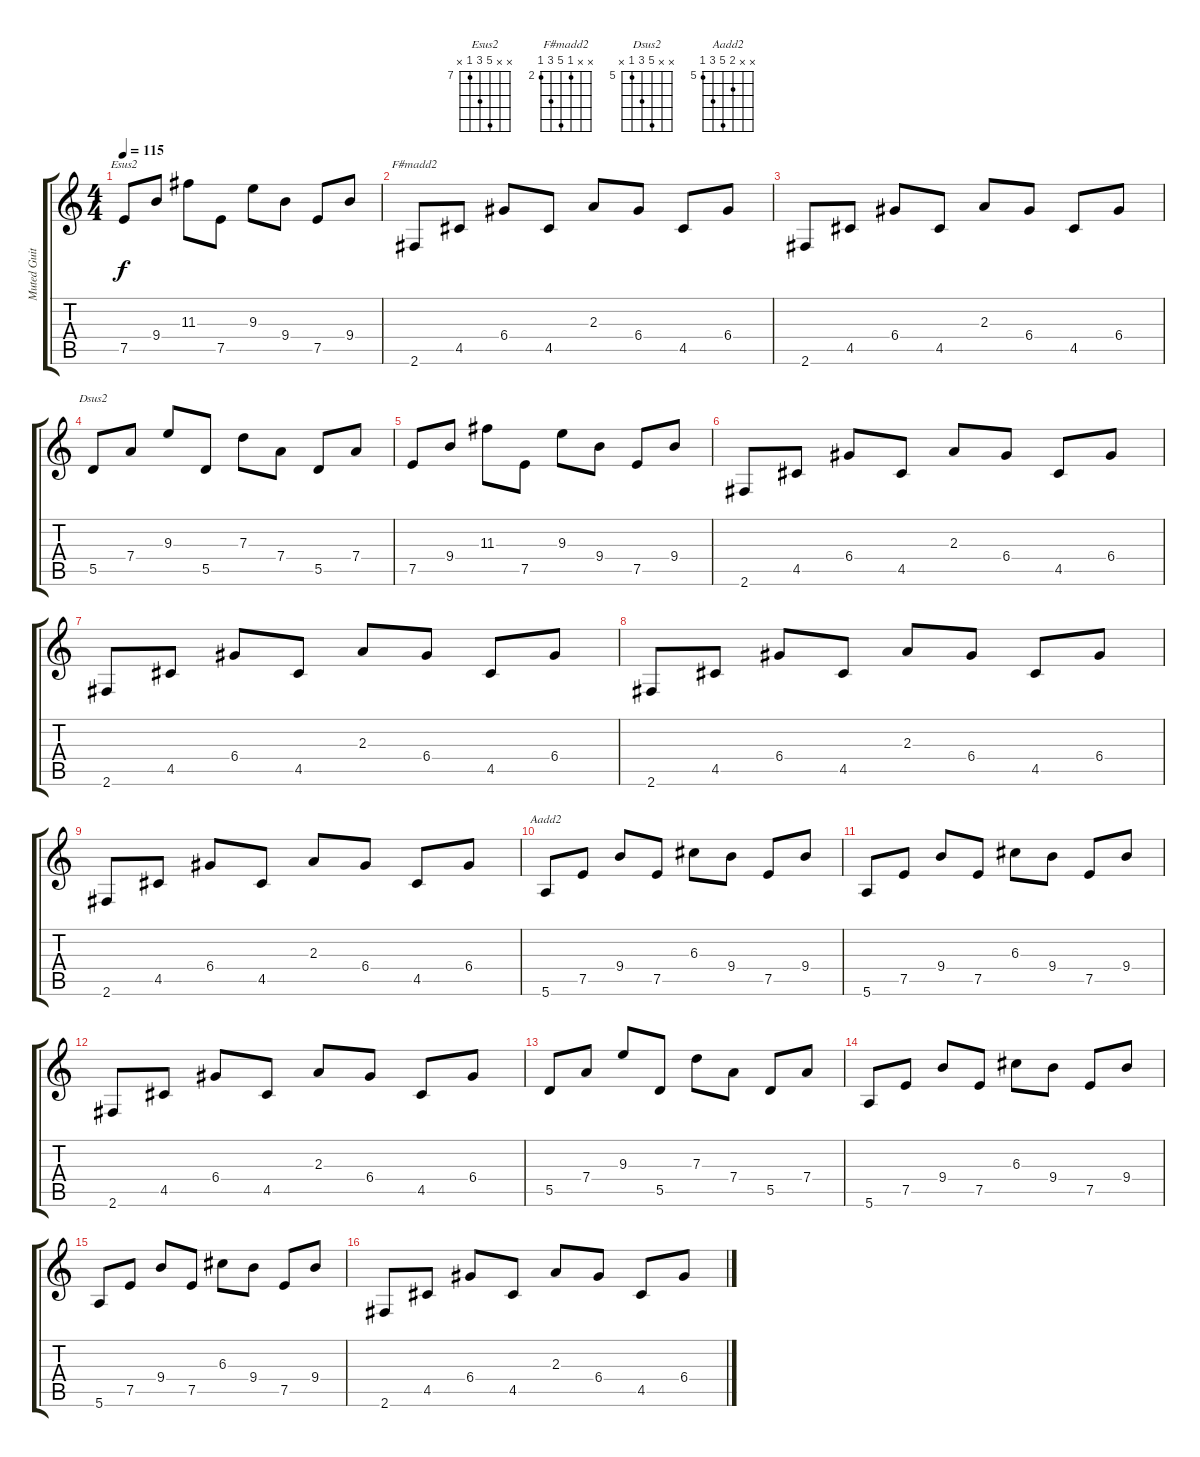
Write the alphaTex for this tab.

\track ("Muted Guitar        " "Muted Guit") {instrument electricguitarmuted}
\staff {score tabs}
\tuning (E4 B3 G3 D3 A2 E2) {hide}
\chord ("Esus2" x x 11 9 7 x) {firstfret 7}
\chord ("F#madd2" x x 2 6 4 2) {firstfret 2}
\chord ("Dsus2" x x 9 7 5 x) {firstfret 5}
\chord ("Aadd2" x x 6 9 7 5) {firstfret 5}
\ts (4 4)
\tempo 115
\clef g2
\ks c
7.5.8{ch "Esus2" dy f} 9.4.8 11.3.8 7.5.8 9.3.8 9.4.8 7.5.8 9.4.8 |
2.6.8{ch "F#madd2"} 4.5.8 6.4.8 4.5.8 2.3.8 6.4.8 4.5.8 6.4.8 |
2.6.8 4.5.8 6.4.8 4.5.8 2.3.8 6.4.8 4.5.8 6.4.8 |
5.5.8{ch "Dsus2"} 7.4.8 9.3.8 5.5.8 7.3.8 7.4.8 5.5.8 7.4.8 |
7.5.8 9.4.8 11.3.8 7.5.8 9.3.8 9.4.8 7.5.8 9.4.8 |
2.6.8 4.5.8 6.4.8 4.5.8 2.3.8 6.4.8 4.5.8 6.4.8 |
2.6.8 4.5.8 6.4.8 4.5.8 2.3.8 6.4.8 4.5.8 6.4.8 |
2.6.8 4.5.8 6.4.8 4.5.8 2.3.8 6.4.8 4.5.8 6.4.8 |
2.6.8 4.5.8 6.4.8 4.5.8 2.3.8 6.4.8 4.5.8 6.4.8 |
5.6.8{ch "Aadd2"} 7.5.8 9.4.8 7.5.8 6.3.8 9.4.8 7.5.8 9.4.8 |
5.6.8 7.5.8 9.4.8 7.5.8 6.3.8 9.4.8 7.5.8 9.4.8 |
2.6.8 4.5.8 6.4.8 4.5.8 2.3.8 6.4.8 4.5.8 6.4.8 |
5.5.8 7.4.8 9.3.8 5.5.8 7.3.8 7.4.8 5.5.8 7.4.8 |
5.6.8 7.5.8 9.4.8 7.5.8 6.3.8 9.4.8 7.5.8 9.4.8 |
5.6.8 7.5.8 9.4.8 7.5.8 6.3.8 9.4.8 7.5.8 9.4.8 |
2.6.8 4.5.8 6.4.8 4.5.8 2.3.8 6.4.8 4.5.8 6.4.8
